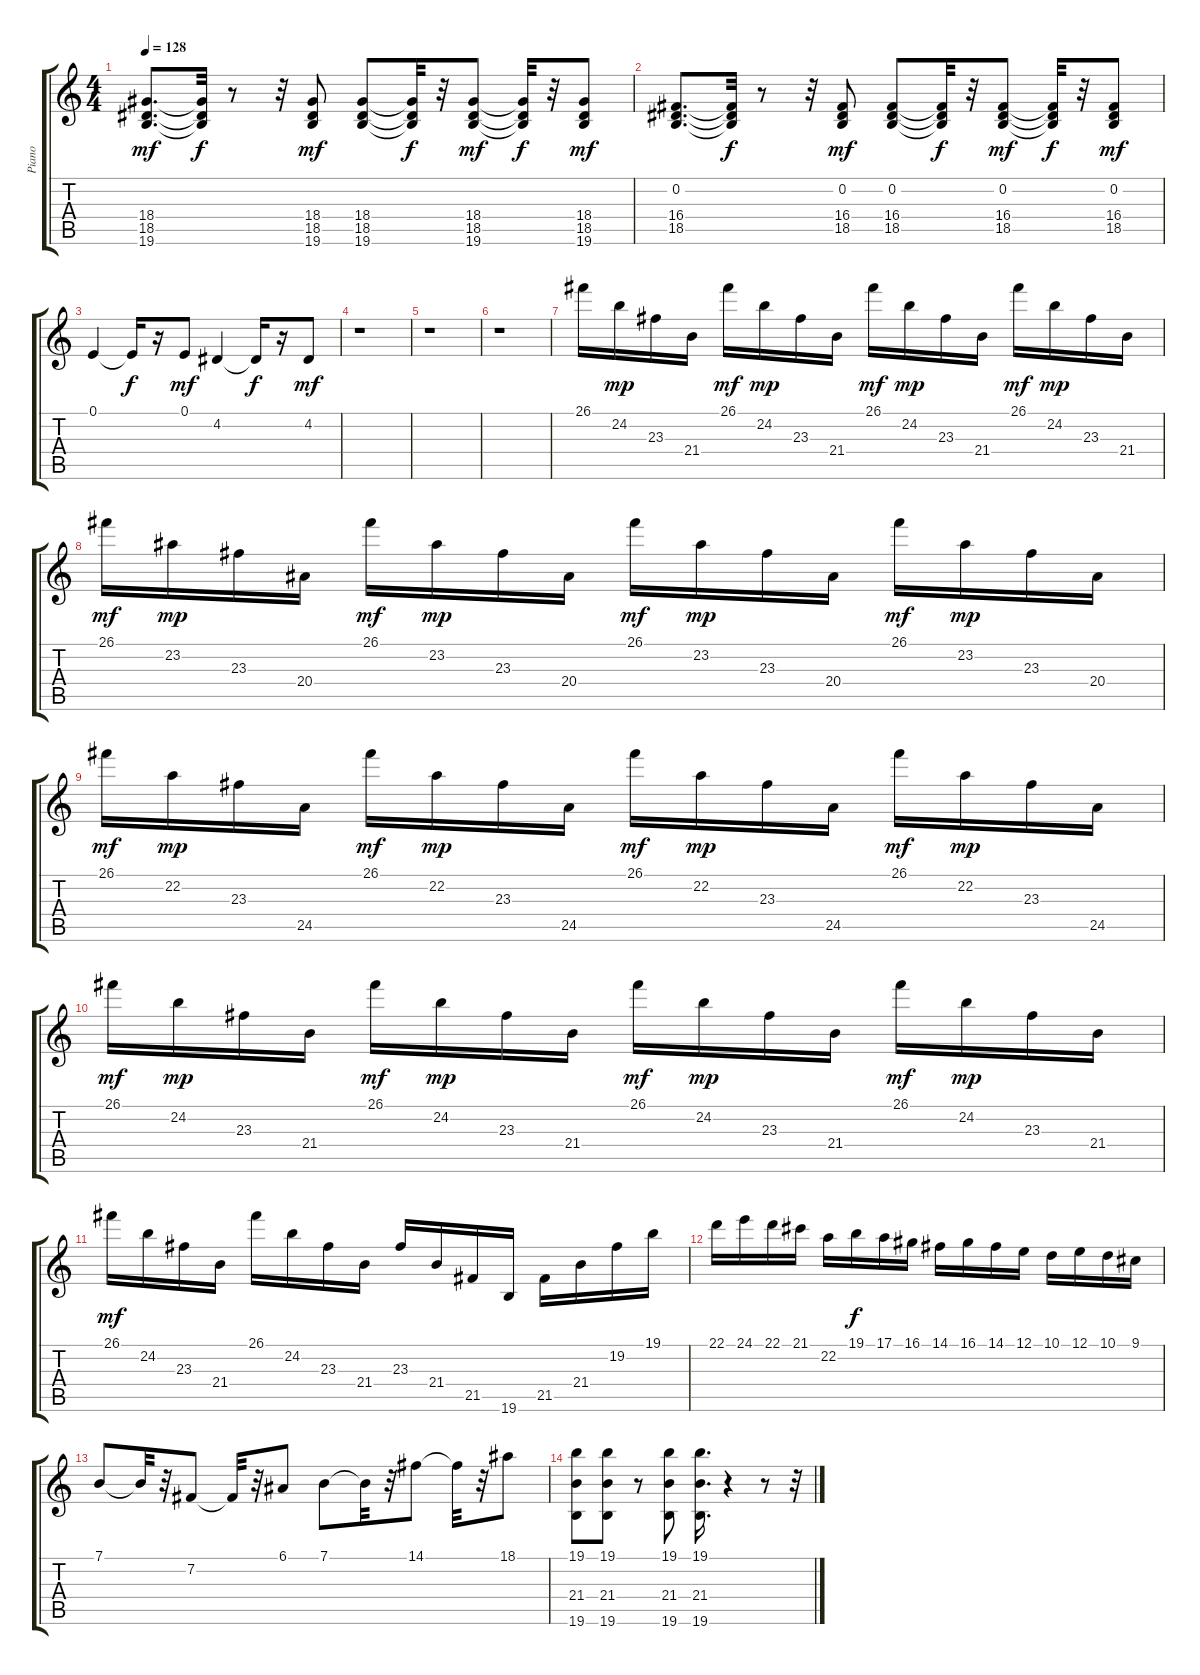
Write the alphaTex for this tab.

\track ("Piano" "Piano") {instrument acousticgrandpiano}
\staff {score tabs}
\tuning (E4 B3 G3 D3 A2 E2) {hide}
\ts (4 4)
\tempo 128
\clef g2
\ks c
(18.4 18.5 19.6).8{d dy mf} (18.4{t} 18.5{t} 19.6{t}).32{dy f} r.8 r.32 (18.4 18.5 19.6).8{dy mf} (18.4 18.5 19.6).8 (18.4{t} 18.5{t} 19.6{t}).32{dy f} r.32 (18.4 18.5 19.6).8{dy mf} (18.4{t} 18.5{t} 19.6{t}).32{dy f} r.32 (18.4 18.5 19.6).8{dy mf} |
(0.2 16.4 18.5).8{d} (0.2{t} 16.4{t} 18.5{t}).32{dy f} r.8 r.32 (0.2 16.4 18.5).8{dy mf} (0.2 16.4 18.5).8 (0.2{t} 16.4{t} 18.5{t}).32{dy f} r.32 (0.2 16.4 18.5).8{dy mf} (0.2{t} 16.4{t} 18.5{t}).32{dy f} r.32 (0.2 16.4 18.5).8{dy mf} |
0.1.4 0.1{t}.16{dy f} r.16 0.1.8{dy mf} 4.2.4 4.2{t}.16{dy f} r.16 4.2.8{dy mf} |
r.1 |
r.1 |
r.1 |
26.1.16 24.2.16{dy mp} 23.3.16 21.4.16 26.1.16{dy mf} 24.2.16{dy mp} 23.3.16 21.4.16 26.1.16{dy mf} 24.2.16{dy mp} 23.3.16 21.4.16 26.1.16{dy mf} 24.2.16{dy mp} 23.3.16 21.4.16 |
26.1.16{dy mf} 23.2.16{dy mp} 23.3.16 20.4.16 26.1.16{dy mf} 23.2.16{dy mp} 23.3.16 20.4.16 26.1.16{dy mf} 23.2.16{dy mp} 23.3.16 20.4.16 26.1.16{dy mf} 23.2.16{dy mp} 23.3.16 20.4.16 |
26.1.16{dy mf} 22.2.16{dy mp} 23.3.16 24.5.16 26.1.16{dy mf} 22.2.16{dy mp} 23.3.16 24.5.16 26.1.16{dy mf} 22.2.16{dy mp} 23.3.16 24.5.16 26.1.16{dy mf} 22.2.16{dy mp} 23.3.16 24.5.16 |
26.1.16{dy mf} 24.2.16{dy mp} 23.3.16 21.4.16 26.1.16{dy mf} 24.2.16{dy mp} 23.3.16 21.4.16 26.1.16{dy mf} 24.2.16{dy mp} 23.3.16 21.4.16 26.1.16{dy mf} 24.2.16{dy mp} 23.3.16 21.4.16 |
26.1.16{dy mf} 24.2.16 23.3.16 21.4.16 26.1.16 24.2.16 23.3.16 21.4.16 23.3.16 21.4.16 21.5.16 19.6.16 21.5.16 21.4.16 19.2.16 19.1.16 |
22.1.16 24.1.16 22.1.16 21.1.16 22.2.16 19.1.16{dy f} 17.1.16 16.1.16 14.1.16 16.1.16 14.1.16 12.1.16 10.1.16 12.1.16 10.1.16 9.1.16 |
7.1.8 7.1{t}.32 r.32 7.2.8 7.2{t}.32 r.32 6.1.8 7.1.8 7.1{t}.32 r.32 14.1.8 14.1{t}.32 r.32 18.1.8 |
(19.1 21.4 19.6).8 (19.1 21.4 19.6).8 r.8 (19.1 21.4 19.6).8 (19.1 21.4 19.6).16{d} r.4 r.8 r.32
